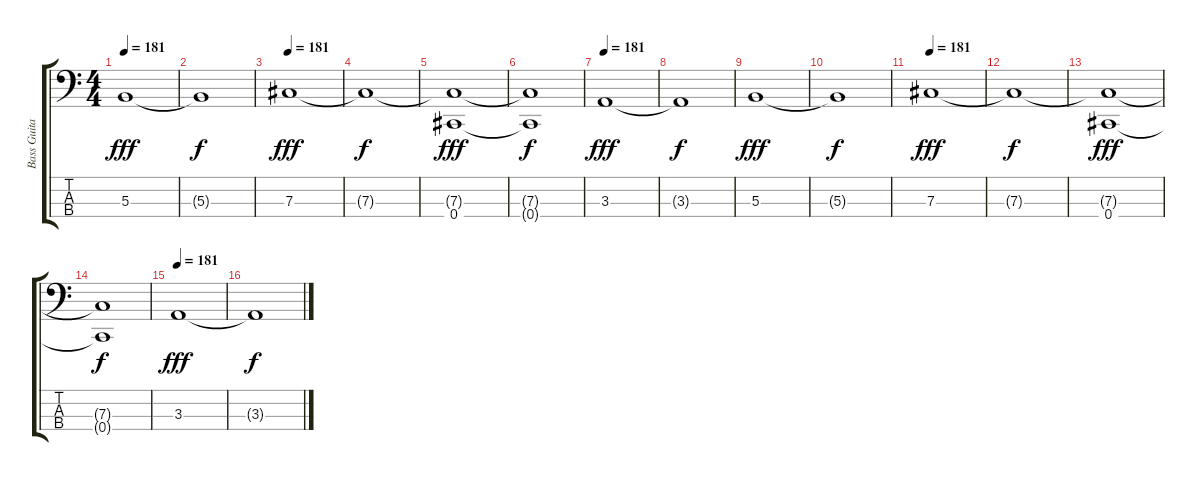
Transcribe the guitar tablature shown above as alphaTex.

\track ("Bass Guitar" "Bass Guita") {instrument electricbassfinger}
\staff {score tabs}
\tuning (E2 B1 Gb1 Db1) {hide}
\ts (4 4)
\tempo 181
\clef f4
\ks c
5.3.1{dy fff} |
5.3{t}.1{dy f} |
\tempo 181
7.3.1{dy fff} |
7.3{t}.1{dy f} |
(7.3{t} 0.4).1{dy fff} |
(7.3{t} 0.4{t}).1{dy f} |
\tempo 181
3.3.1{dy fff} |
3.3{t}.1{dy f} |
5.3.1{dy fff} |
5.3{t}.1{dy f} |
\tempo 181
7.3.1{dy fff} |
7.3{t}.1{dy f} |
(7.3{t} 0.4).1{dy fff} |
(7.3{t} 0.4{t}).1{dy f} |
\tempo 181
3.3.1{dy fff} |
3.3{t}.1{dy f}
